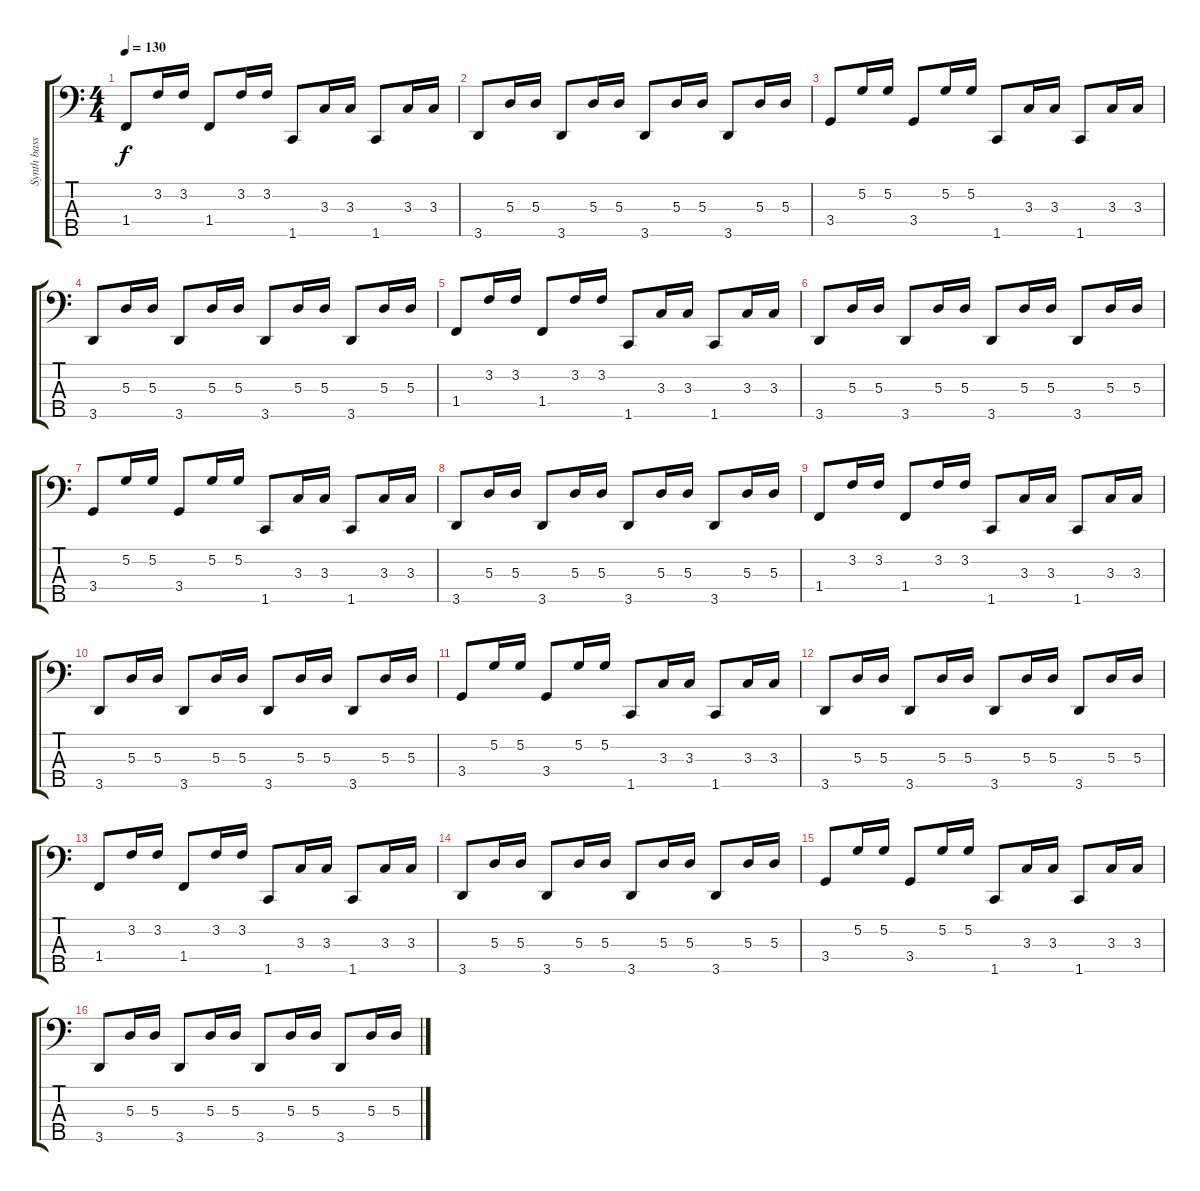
\track ("Synth bass" "Synth bass") {instrument synthbass1}
\staff {score tabs}
\tuning (G2 D2 A1 E1 B0) {hide}
\ts (4 4)
\tempo 130
\clef f4
\ks c
1.4.8{dy f} 3.2.16 3.2.16 1.4.8 3.2.16 3.2.16 1.5.8 3.3.16 3.3.16 1.5.8 3.3.16 3.3.16 |
3.5.8 5.3.16 5.3.16 3.5.8 5.3.16 5.3.16 3.5.8 5.3.16 5.3.16 3.5.8 5.3.16 5.3.16 |
3.4.8 5.2.16 5.2.16 3.4.8 5.2.16 5.2.16 1.5.8 3.3.16 3.3.16 1.5.8 3.3.16 3.3.16 |
3.5.8 5.3.16 5.3.16 3.5.8 5.3.16 5.3.16 3.5.8 5.3.16 5.3.16 3.5.8 5.3.16 5.3.16 |
1.4.8 3.2.16 3.2.16 1.4.8 3.2.16 3.2.16 1.5.8 3.3.16 3.3.16 1.5.8 3.3.16 3.3.16 |
3.5.8 5.3.16 5.3.16 3.5.8 5.3.16 5.3.16 3.5.8 5.3.16 5.3.16 3.5.8 5.3.16 5.3.16 |
3.4.8 5.2.16 5.2.16 3.4.8 5.2.16 5.2.16 1.5.8 3.3.16 3.3.16 1.5.8 3.3.16 3.3.16 |
3.5.8 5.3.16 5.3.16 3.5.8 5.3.16 5.3.16 3.5.8 5.3.16 5.3.16 3.5.8 5.3.16 5.3.16 |
1.4.8 3.2.16 3.2.16 1.4.8 3.2.16 3.2.16 1.5.8 3.3.16 3.3.16 1.5.8 3.3.16 3.3.16 |
3.5.8 5.3.16 5.3.16 3.5.8 5.3.16 5.3.16 3.5.8 5.3.16 5.3.16 3.5.8 5.3.16 5.3.16 |
3.4.8 5.2.16 5.2.16 3.4.8 5.2.16 5.2.16 1.5.8 3.3.16 3.3.16 1.5.8 3.3.16 3.3.16 |
3.5.8 5.3.16 5.3.16 3.5.8 5.3.16 5.3.16 3.5.8 5.3.16 5.3.16 3.5.8 5.3.16 5.3.16 |
1.4.8 3.2.16 3.2.16 1.4.8 3.2.16 3.2.16 1.5.8 3.3.16 3.3.16 1.5.8 3.3.16 3.3.16 |
3.5.8 5.3.16 5.3.16 3.5.8 5.3.16 5.3.16 3.5.8 5.3.16 5.3.16 3.5.8 5.3.16 5.3.16 |
3.4.8 5.2.16 5.2.16 3.4.8 5.2.16 5.2.16 1.5.8 3.3.16 3.3.16 1.5.8 3.3.16 3.3.16 |
3.5.8 5.3.16 5.3.16 3.5.8 5.3.16 5.3.16 3.5.8 5.3.16 5.3.16 3.5.8 5.3.16 5.3.16
